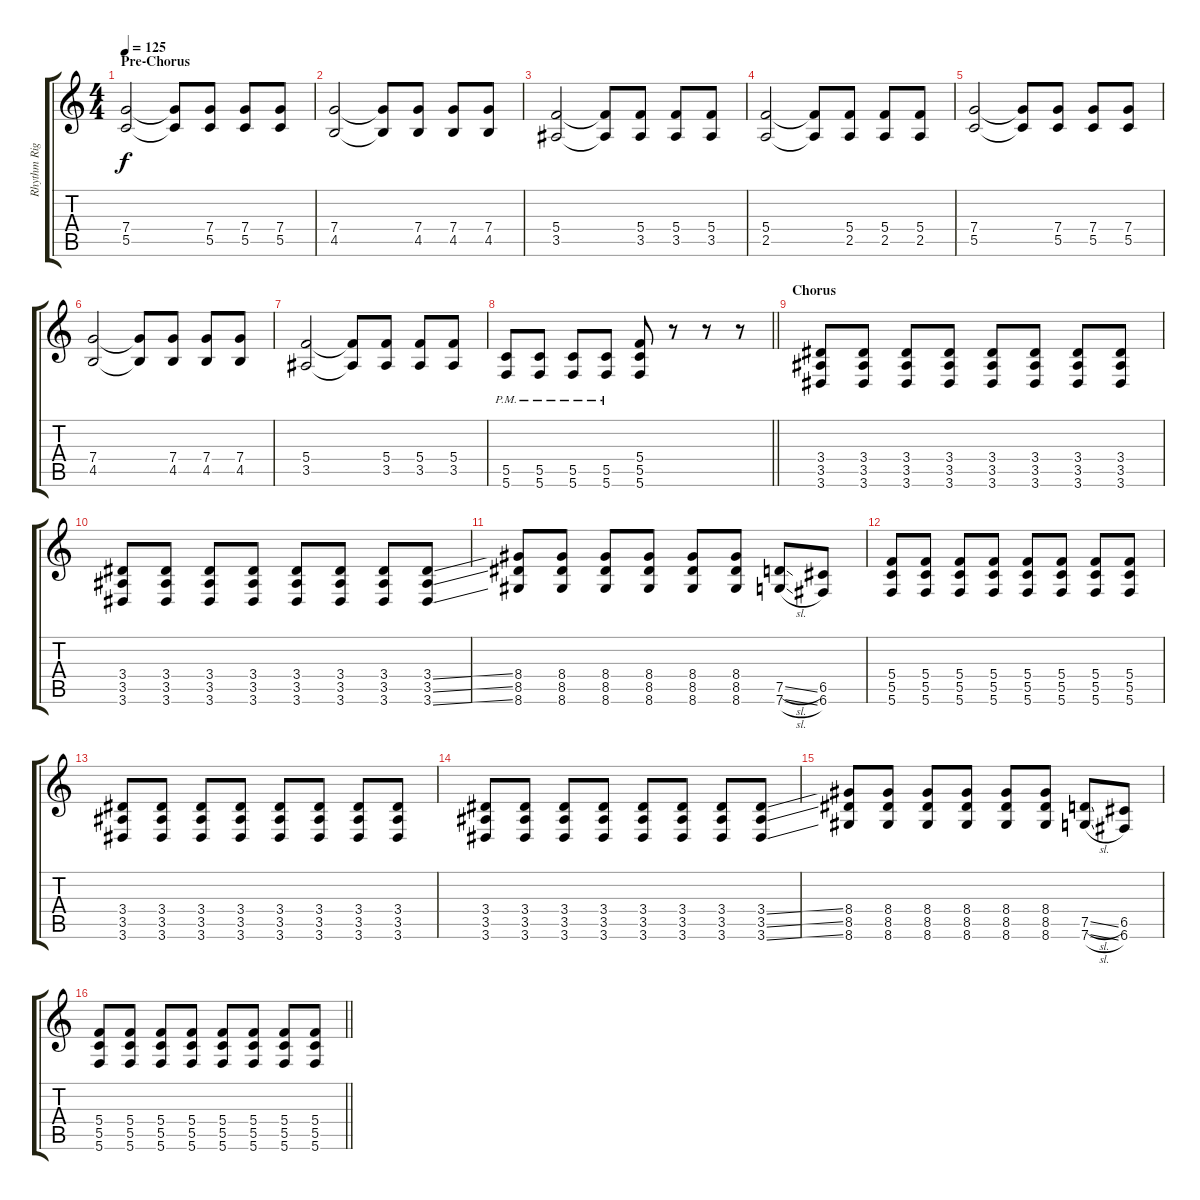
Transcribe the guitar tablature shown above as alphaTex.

\track ("Rhythm Right Guitar" "Rhythm Rig") {instrument distortionguitar}
\staff {score tabs}
\tuning (D4 A3 F3 C3 G2 C2) {hide}
\ts (4 4)
\section ("" "Pre-Chorus")
\tempo 125
\clef g2
\ks c
(7.4 5.5).2{dy f} (7.4{t} 5.5{t}).8 (7.4 5.5).8 (7.4 5.5).8 (7.4 5.5).8 |
(7.4 4.5).2 (7.4{t} 4.5{t}).8 (7.4 4.5).8 (7.4 4.5).8 (7.4 4.5).8 |
(5.4 3.5).2 (5.4{t} 3.5{t}).8 (5.4 3.5).8 (5.4 3.5).8 (5.4 3.5).8 |
(5.4 2.5).2 (5.4{t} 2.5{t}).8 (5.4 2.5).8 (5.4 2.5).8 (5.4 2.5).8 |
(7.4 5.5).2 (7.4{t} 5.5{t}).8 (7.4 5.5).8 (7.4 5.5).8 (7.4 5.5).8 |
(7.4 4.5).2 (7.4{t} 4.5{t}).8 (7.4 4.5).8 (7.4 4.5).8 (7.4 4.5).8 |
(5.4 3.5).2 (5.4{t} 3.5{t}).8 (5.4 3.5).8 (5.4 3.5).8 (5.4 3.5).8 |
\barLineRight lightlight
(5.5{pm} 5.6{pm}).8 (5.5{pm} 5.6{pm}).8 (5.5{pm} 5.6{pm}).8 (5.5{pm} 5.6{pm}).8 (5.4 5.5 5.6).8 r.8 r.8 r.8 |
\section ("" "Chorus")
(3.4 3.5 3.6).8 (3.4 3.5 3.6).8 (3.4 3.5 3.6).8 (3.4 3.5 3.6).8 (3.4 3.5 3.6).8 (3.4 3.5 3.6).8 (3.4 3.5 3.6).8 (3.4 3.5 3.6).8 |
(3.4 3.5 3.6).8 (3.4 3.5 3.6).8 (3.4 3.5 3.6).8 (3.4 3.5 3.6).8 (3.4 3.5 3.6).8 (3.4 3.5 3.6).8 (3.4 3.5 3.6).8 (3.4{ss} 3.5{ss} 3.6{ss}).8 |
(8.4 8.5 8.6).8 (8.4 8.5 8.6).8 (8.4 8.5 8.6).8 (8.4 8.5 8.6).8 (8.4 8.5 8.6).8 (8.4 8.5 8.6).8 (7.5{sl} 7.6{sl}).8 (6.5 6.6).8 |
(5.4 5.5 5.6).8 (5.4 5.5 5.6).8 (5.4 5.5 5.6).8 (5.4 5.5 5.6).8 (5.4 5.5 5.6).8 (5.4 5.5 5.6).8 (5.4 5.5 5.6).8 (5.4 5.5 5.6).8 |
(3.4 3.5 3.6).8 (3.4 3.5 3.6).8 (3.4 3.5 3.6).8 (3.4 3.5 3.6).8 (3.4 3.5 3.6).8 (3.4 3.5 3.6).8 (3.4 3.5 3.6).8 (3.4 3.5 3.6).8 |
(3.4 3.5 3.6).8 (3.4 3.5 3.6).8 (3.4 3.5 3.6).8 (3.4 3.5 3.6).8 (3.4 3.5 3.6).8 (3.4 3.5 3.6).8 (3.4 3.5 3.6).8 (3.4{ss} 3.5{ss} 3.6{ss}).8 |
(8.4 8.5 8.6).8 (8.4 8.5 8.6).8 (8.4 8.5 8.6).8 (8.4 8.5 8.6).8 (8.4 8.5 8.6).8 (8.4 8.5 8.6).8 (7.5{sl} 7.6{sl}).8 (6.5 6.6).8 |
\barLineRight lightlight
(5.4 5.5 5.6).8 (5.4 5.5 5.6).8 (5.4 5.5 5.6).8 (5.4 5.5 5.6).8 (5.4 5.5 5.6).8 (5.4 5.5 5.6).8 (5.4 5.5 5.6).8 (5.4 5.5 5.6).8
